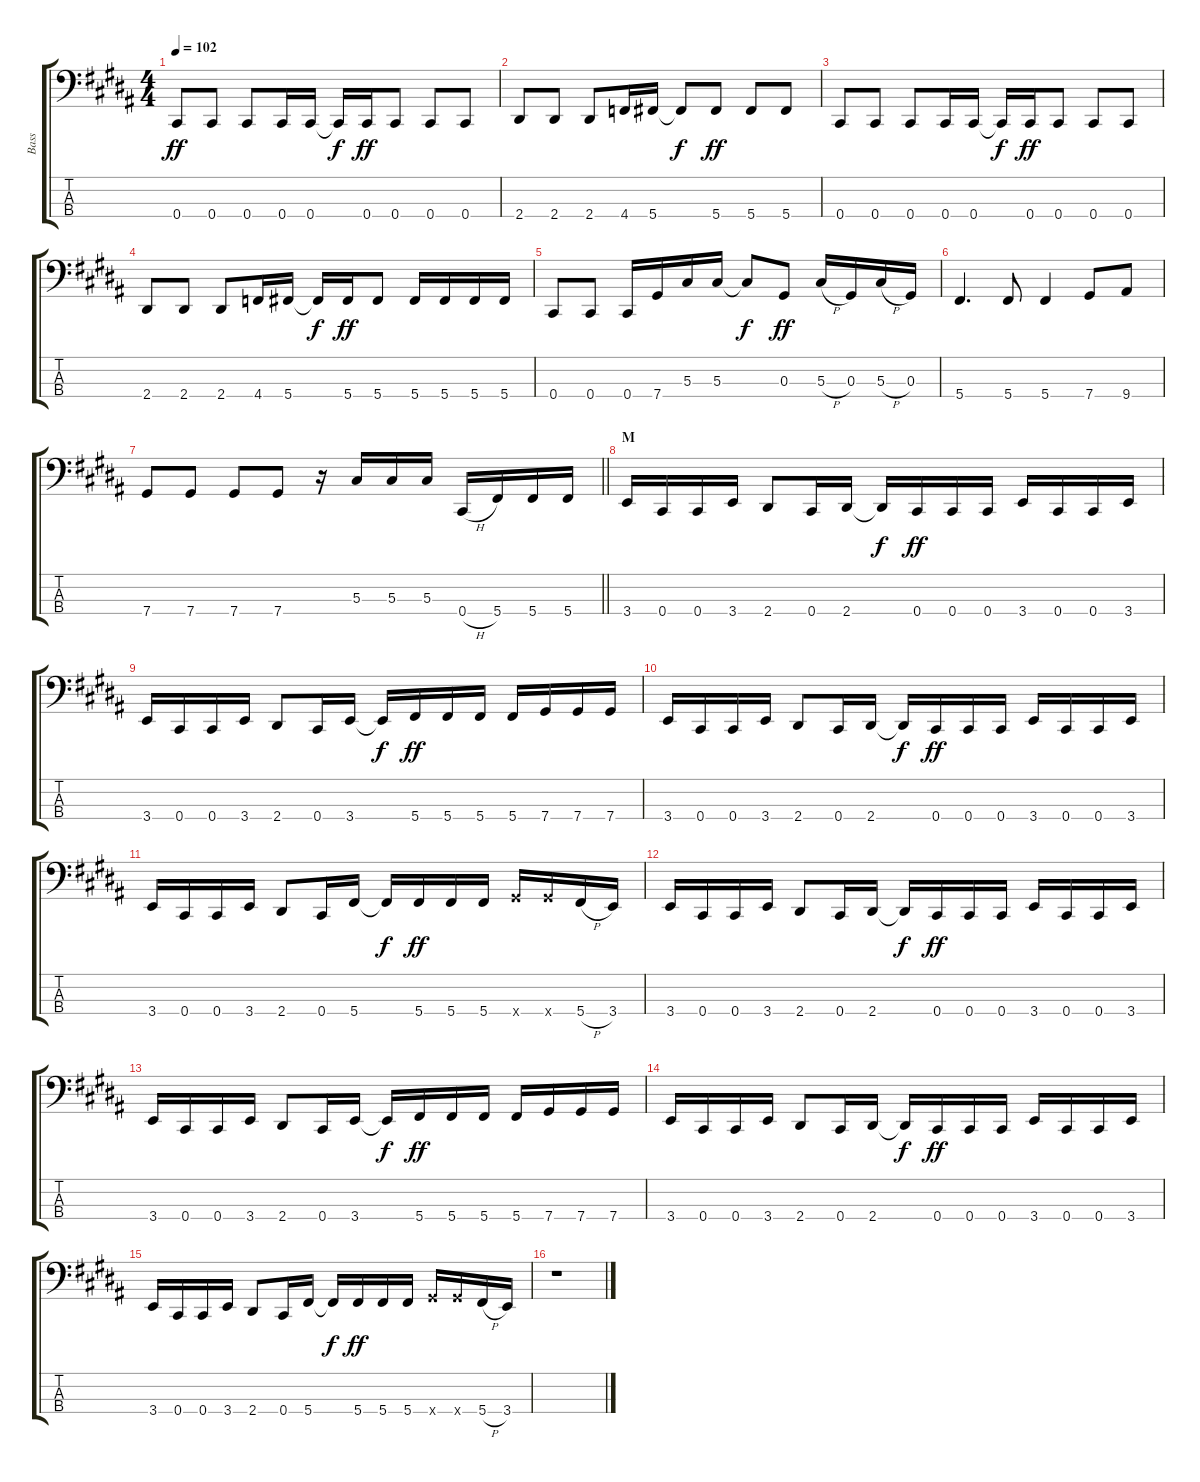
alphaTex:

\track ("Bass" "Bass") {instrument electricbasspick}
\staff {score tabs}
\tuning (Gb2 Db2 Ab1 Db1) {hide}
\ts (4 4)
\tempo 102
\clef f4
\ks b
0.4.8{dy ff} 0.4.8 0.4.8 0.4.16 0.4.16 0.4{t}.16{dy f} 0.4.16{dy ff} 0.4.8 0.4.8 0.4.8 |
2.4.8 2.4.8 2.4.8 4.4.16 5.4.16 5.4{t}.8{dy f} 5.4.8{dy ff} 5.4.8 5.4.8 |
0.4.8 0.4.8 0.4.8 0.4.16 0.4.16 0.4{t}.16{dy f} 0.4.16{dy ff} 0.4.8 0.4.8 0.4.8 |
2.4.8 2.4.8 2.4.8 4.4.16 5.4.16 5.4{t}.16{dy f} 5.4.16{dy ff} 5.4.8 5.4.16 5.4.16 5.4.16 5.4.16 |
0.4.8 0.4.8 0.4.16 7.4.16 5.3.16 5.3.16 5.3{t}.8{dy f} 0.3.8{dy ff} 5.3{h}.16 0.3.16 5.3{h}.16 0.3.16 |
5.4.4{d} 5.4.8 5.4.4 7.4.8 9.4.8 |
\barLineRight lightlight
7.4.8 7.4.8 7.4.8 7.4.8 r.16 5.3.16 5.3.16 5.3.16 0.4{h}.16 5.4.16 5.4.16 5.4.16 |
\section ("" "M")
3.4.16 0.4.16 0.4.16 3.4.16 2.4.8 0.4.16 2.4.16 2.4{t}.16{dy f} 0.4.16{dy ff} 0.4.16 0.4.16 3.4.16 0.4.16 0.4.16 3.4.16 |
3.4.16 0.4.16 0.4.16 3.4.16 2.4.8 0.4.16 3.4.16 3.4{t}.16{dy f} 5.4.16{dy ff} 5.4.16 5.4.16 5.4.16 7.4.16 7.4.16 7.4.16 |
3.4.16 0.4.16 0.4.16 3.4.16 2.4.8 0.4.16 2.4.16 2.4{t}.16{dy f} 0.4.16{dy ff} 0.4.16 0.4.16 3.4.16 0.4.16 0.4.16 3.4.16 |
3.4.16 0.4.16 0.4.16 3.4.16 2.4.8 0.4.16 5.4.16 5.4{t}.16{dy f} 5.4.16{dy ff} 5.4.16 5.4.16 7.4{x}.16 7.4{x}.16 5.4{h}.16 3.4.16 |
3.4.16 0.4.16 0.4.16 3.4.16 2.4.8 0.4.16 2.4.16 2.4{t}.16{dy f} 0.4.16{dy ff} 0.4.16 0.4.16 3.4.16 0.4.16 0.4.16 3.4.16 |
3.4.16 0.4.16 0.4.16 3.4.16 2.4.8 0.4.16 3.4.16 3.4{t}.16{dy f} 5.4.16{dy ff} 5.4.16 5.4.16 5.4.16 7.4.16 7.4.16 7.4.16 |
3.4.16 0.4.16 0.4.16 3.4.16 2.4.8 0.4.16 2.4.16 2.4{t}.16{dy f} 0.4.16{dy ff} 0.4.16 0.4.16 3.4.16 0.4.16 0.4.16 3.4.16 |
3.4.16 0.4.16 0.4.16 3.4.16 2.4.8 0.4.16 5.4.16 5.4{t}.16{dy f} 5.4.16{dy ff} 5.4.16 5.4.16 7.4{x}.16 7.4{x}.16 5.4{h}.16 3.4.16 |
r.1
